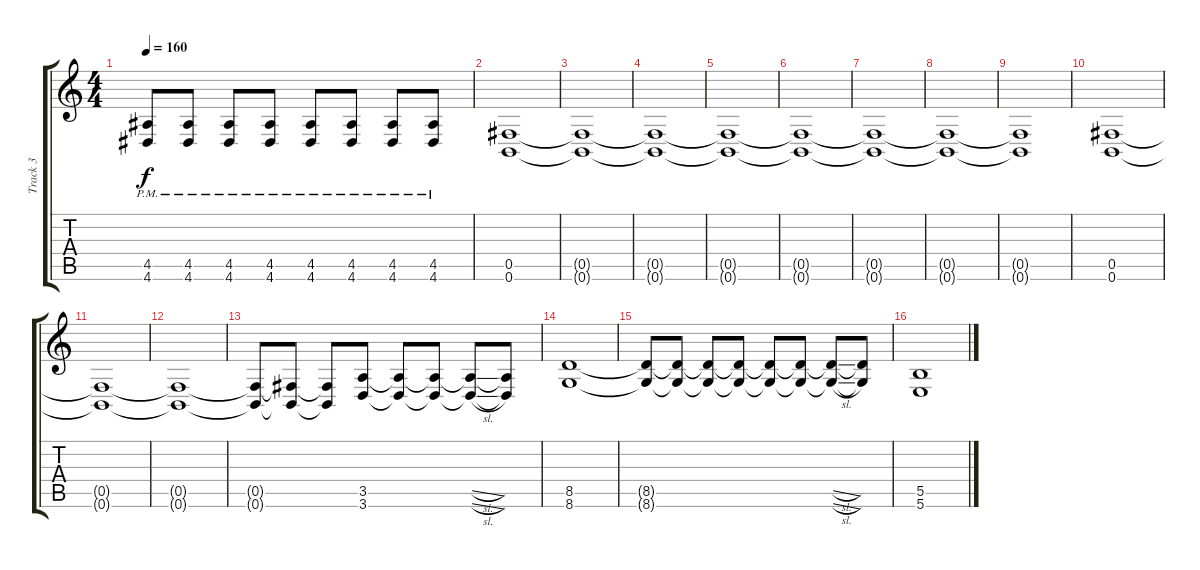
\track ("Track 3" "Track 3") {instrument distortionguitar}
\staff {score tabs}
\tuning (Db4 Ab3 E3 B2 Gb2 B1) {hide}
\ts (4 4)
\tempo 160
\clef g2
\ks c
(4.5{pm} 4.6{pm}).8{dy f} (4.5{pm} 4.6{pm}).8 (4.5{pm} 4.6{pm}).8 (4.5{pm} 4.6{pm}).8 (4.5{pm} 4.6{pm}).8 (4.5{pm} 4.6{pm}).8 (4.5{pm} 4.6{pm}).8 (4.5{pm} 4.6{pm}).8 |
(0.5 0.6).1 |
(0.5{t} 0.6{t}).1 |
(0.5{t} 0.6{t}).1 |
(0.5{t} 0.6{t}).1 |
(0.5{t} 0.6{t}).1 |
(0.5{t} 0.6{t}).1 |
(0.5{t} 0.6{t}).1 |
(0.5{t} 0.6{t}).1 |
(0.5 0.6).1 |
(0.5{t} 0.6{t}).1 |
(0.5{t} 0.6{t}).1 |
(0.5{t} 0.6{t}).8 (0.5{t} 0.6{t}).8 (0.5{t} 0.6{t}).8 (3.5 3.6).8 (3.5{t} 3.6{t}).8 (3.5{t} 3.6{t}).8 (3.5{sl t} 3.6{sl t}).8 (3.5{t} 3.6{t}).8 |
(8.5 8.6).1 |
(8.5{t} 8.6{t}).8 (8.5{t} 8.6{t}).8 (8.5{t} 8.6{t}).8 (8.5{t} 8.6{t}).8 (8.5{t} 8.6{t}).8 (8.5{t} 8.6{t}).8 (8.5{sl t} 8.6{sl t}).8 (8.5{t} 8.6{t}).8 |
(5.5 5.6).1
